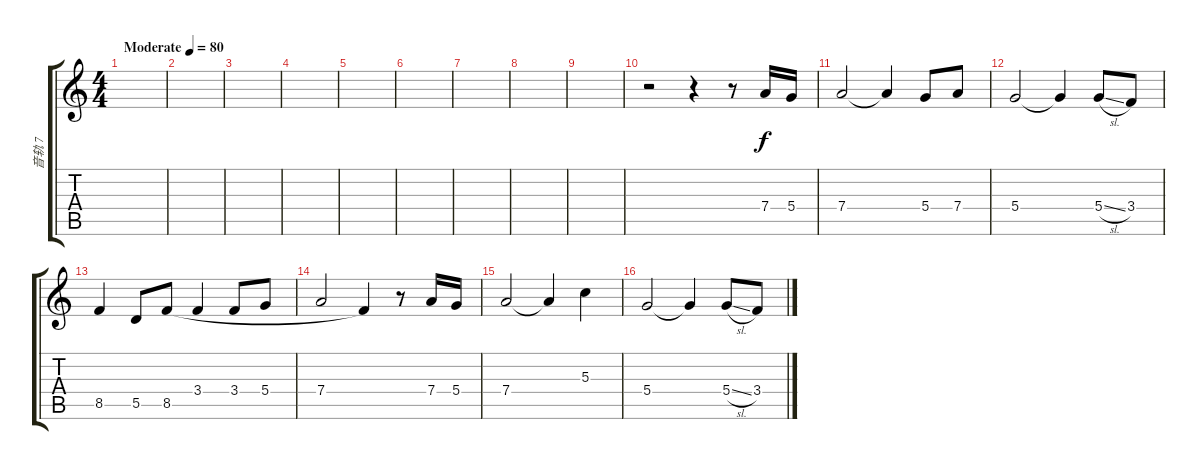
\track ("音轨 7" "音轨 7") {instrument acousticguitarsteel}
\staff {score tabs}
\tuning (E4 B3 G3 D3 A2 E2) {hide}
\ts (4 4)
\tempo (80 "Moderate")
\clef g2
\ks c
|
|
|
|
|
|
|
|
|
r.2 r.4 r.8 7.4.16 5.4.16 |
7.4.2 7.4{t}.4 5.4.8 7.4.8 |
5.4.2 5.4{t}.4 5.4{sl}.8 3.4.8 |
8.5.4 5.5.8 8.5.8 3.4.4 3.4.8 5.4.8 |
7.4.2 8.5{t}.4 r.8 7.4.16 5.4.16 |
7.4.2 7.4{t}.4 5.3.4 |
5.4.2 5.4{t}.4 5.4{sl}.8 3.4.8
